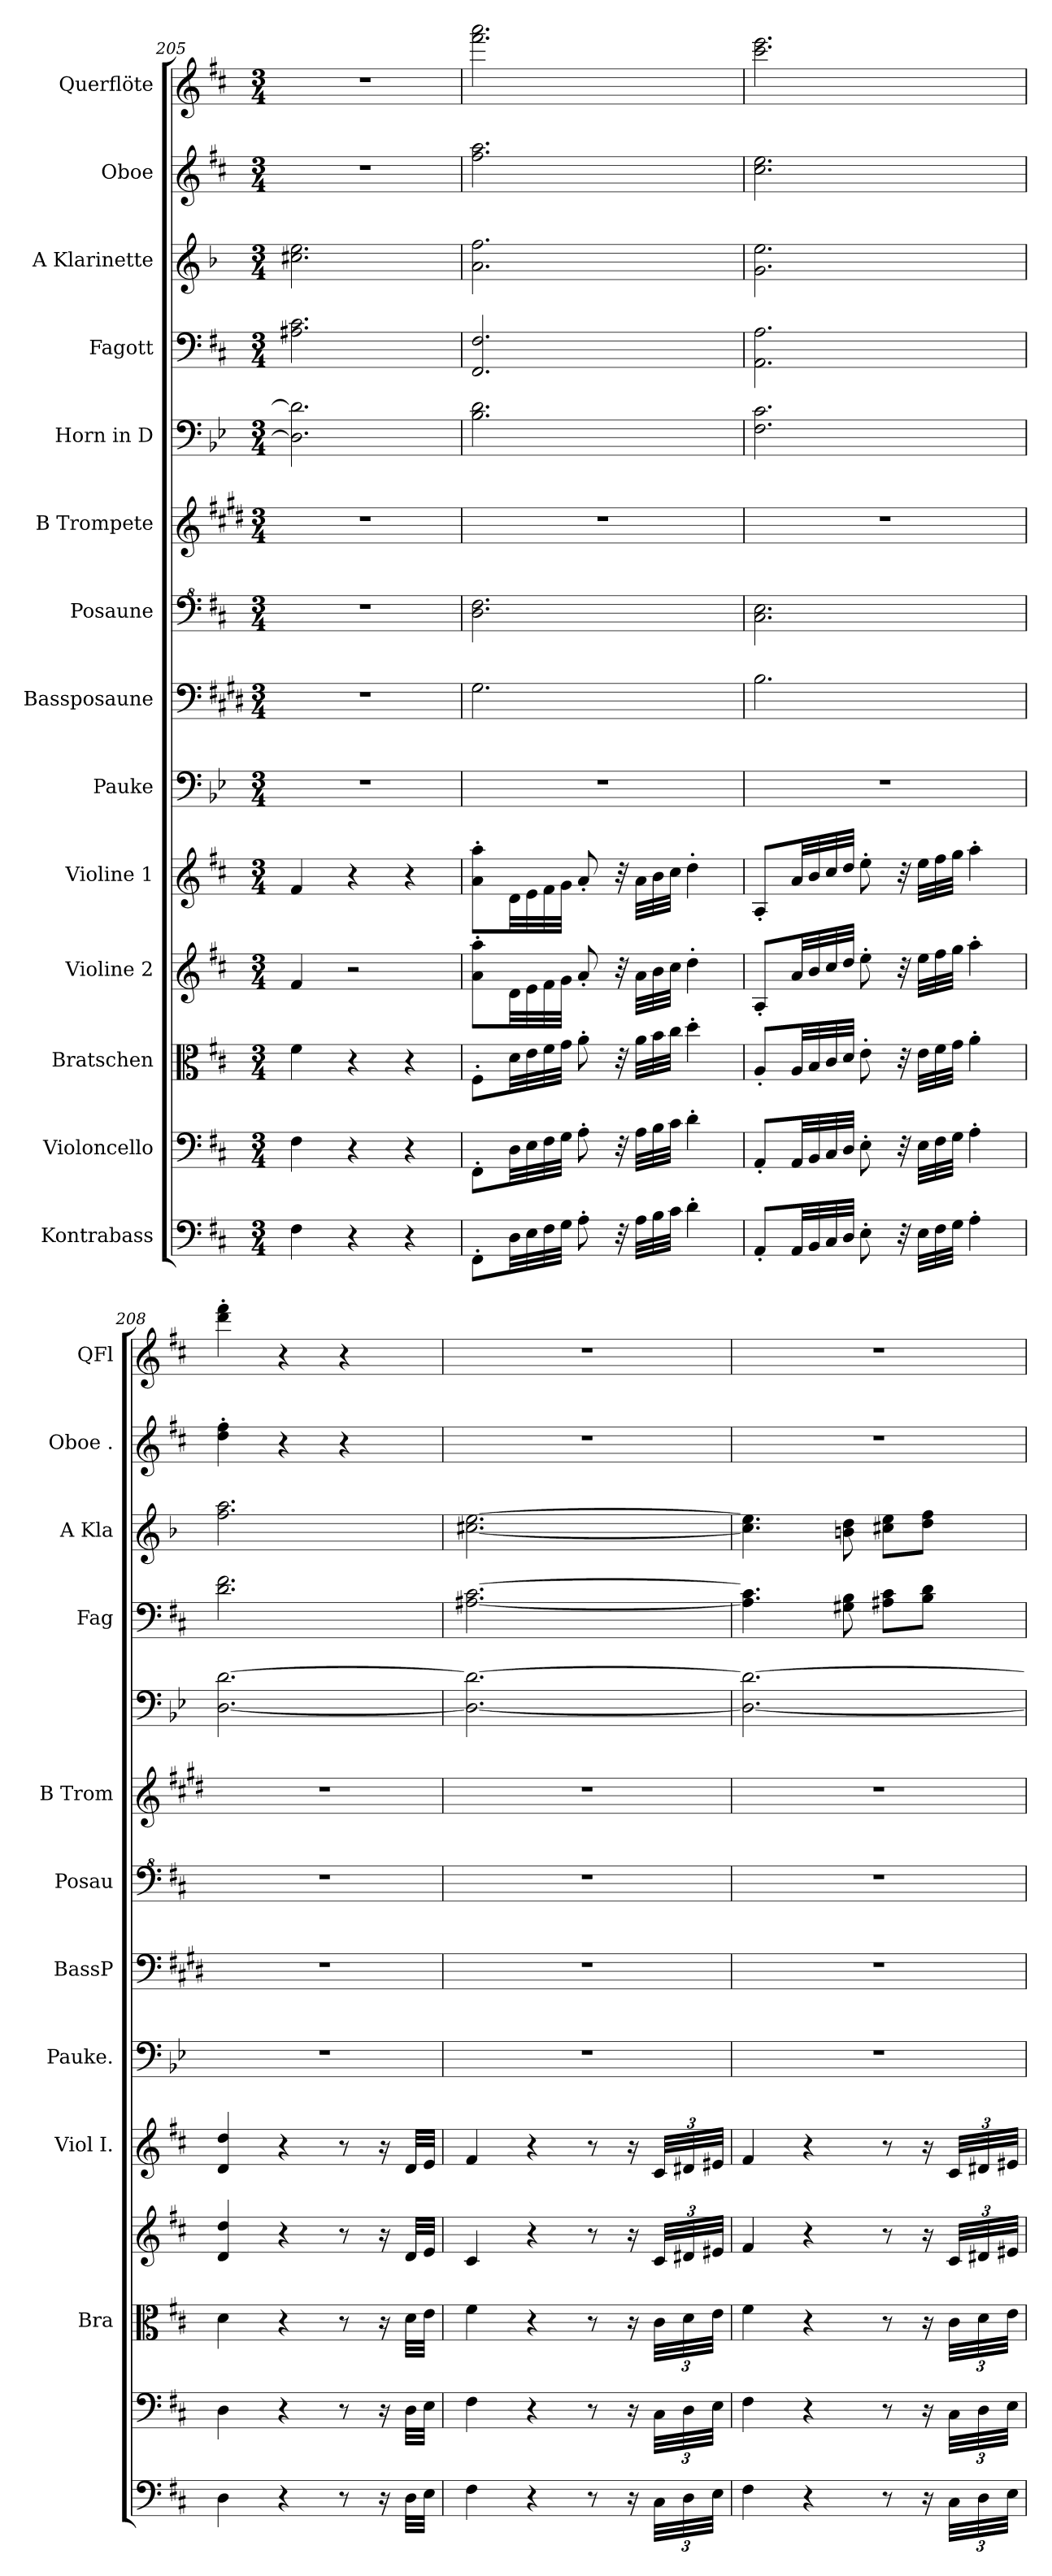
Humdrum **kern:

**kern	**kern	**kern	**kern	**kern	**kern	**kern	**kern	**kern	**kern	**kern	**kern	**kern	**kern
*part14	*part13	*part12	*part11	*part10	*part9	*part8	*part7	*part6	*part5	*part4	*part3	*part2	*part1
*staff14	*staff13	*staff12	*staff11	*staff10	*staff9	*staff8	*staff7	*staff6	*staff5	*staff4	*staff3	*staff2	*staff1
*I"Kontrabass	*I"Violoncello	*I"Bratschen	*I"Violine 2	*I"Violine 1	*I"Pauke	*I"Bassposaune	*I"Posaune	*I"B Trompete	*I"Horn in D	*I"Fagott	*I"A Klarinette	*I"Oboe	*I"Querflöte
*	*	*I'Bra	*	*I'Viol I.	*I'Pauke.	*I'BassP	*I'Posau	*I'B Trom	*	*I'Fag	*I'A Kla	*I'Oboe .	*I'QFl
*clefF4	*clefF4	*clefC3	*clefG2	*clefG2	*clefF4	*clefF4	*clefF^4	*clefG2	*clefF4	*clefF4	*clefG2	*clefG2	*clefG2
*ITrd7c12	*	*	*	*	*ITrd-2c-4	*ITrd1c2	*	*ITrd1c2	*ITrd-2c-4	*	*ITrd2c3	*	*
*k[f#c#]	*k[f#c#]	*k[f#c#]	*k[f#c#]	*k[f#c#]	*k[f#c#]	*k[f#c#]	*k[f#c#]	*k[f#c#]	*k[f#c#]	*k[f#c#]	*k[f#c#]	*k[f#c#]	*k[f#c#]
*M3/4	*M3/4	*M3/4	*M3/4	*M3/4	*M3/4	*M3/4	*M3/4	*M3/4	*M3/4	*M3/4	*M3/4	*M3/4	*M3/4
=205	=205	=205	=205	=205	=205	=205	=205	=205	=205	=205	=205	=205	=205
4FF#\	4F#\	4f#\	4f#/	4f#/	2.r	2.r	2.r	2.r	2.F#\] 2.f#\]	2.A#X\ 2.c#\	2.a#X\ 2.cc#\	2.r	2.r
4r	4r	4r	2r	4r	.	.	.	.	.	.	.	.	.
4r	4r	4r	.	4r	.	.	.	.	.	.	.	.	.
=206	=206	=206	=206	=206	=206	=206	=206	=206	=206	=206	=206	=206	=206
8FFF#'\L	8FF#'\L	8F#'\L	8a\' 8aa\'L	8a\' 8aa\'L	2.r	2.F#\	2.d\ 2.f#\	2.r	2.d\ 2.f#\	2.FF#/ 2.F#/	2.f#\ 2.dd\	2.ff#\ 2.aa\	2.fff#\ 2.aaa\
32DD\LL	32D\LL	32d\LL	32d\LL	32d\LL	.	.	.	.	.	.	.	.	.
32EE\	32E\	32e\	32e\	32e\	.	.	.	.	.	.	.	.	.
32FF#\	32F#\	32f#\	32f#\	32f#\	.	.	.	.	.	.	.	.	.
32GG\JJJ	32G\JJJ	32g\JJJ	32g\JJJ	32g\JJJ	.	.	.	.	.	.	.	.	.
8AA'\	8A'\	8a'\	8a'/	8a'/	.	.	.	.	.	.	.	.	.
32r	32r	32r	32r	32r	.	.	.	.	.	.	.	.	.
32AA\LLL	32A\LLL	32a\LLL	32a\LLL	32a\LLL	.	.	.	.	.	.	.	.	.
32BB\	32B\	32b\	32b\	32b\	.	.	.	.	.	.	.	.	.
32C#\JJJ	32c#\JJJ	32cc#\JJJ	32cc#\JJJ	32cc#\JJJ	.	.	.	.	.	.	.	.	.
4D'\	4d'\	4dd'\	4dd'\	4dd'\	.	.	.	.	.	.	.	.	.
=207	=207	=207	=207	=207	=207	=207	=207	=207	=207	=207	=207	=207	=207
8AAA'/L	8AA'/L	8A'/L	8A'/L	8A'/L	2.r	2.A\	2.c#\ 2.e\	2.r	2.A\ 2.e\	2.AA\ 2.A\	2.e\ 2.cc#\	2.cc#\ 2.ee\	2.ccc#\ 2.eee\
32AAA/LL	32AA/LL	32A/LL	32a/LL	32a/LL	.	.	.	.	.	.	.	.	.
32BBB/	32BB/	32B/	32b/	32b/	.	.	.	.	.	.	.	.	.
32CC#/	32C#/	32c#/	32cc#/	32cc#/	.	.	.	.	.	.	.	.	.
32DD/JJJ	32D/JJJ	32d/JJJ	32dd/JJJ	32dd/JJJ	.	.	.	.	.	.	.	.	.
8EE'\	8E'\	8e'\	8ee'\	8ee'\	.	.	.	.	.	.	.	.	.
32r	32r	32r	32r	32r	.	.	.	.	.	.	.	.	.
32EE\LLL	32E\LLL	32e\LLL	32ee\LLL	32ee\LLL	.	.	.	.	.	.	.	.	.
32FF#\	32F#\	32f#\	32ff#\	32ff#\	.	.	.	.	.	.	.	.	.
32GG\JJJ	32G\JJJ	32g\JJJ	32gg\JJJ	32gg\JJJ	.	.	.	.	.	.	.	.	.
4AA'\	4A'\	4a'\	4aa'\	4aa'\	.	.	.	.	.	.	.	.	.
!!LO:PB:g=z
=208	=208	=208	=208	=208	=208	=208	=208	=208	=208	=208	=208	=208	=208
4DD\	4D\	4d\	4d/ 4dd/	4d/ 4dd/	2.r	2.r	2.r	2.r	[2.F#\ [2.f#\	2.d\ 2.f#\	2.dd\ 2.ff#\	4dd\' 4ff#\'	4ddd\' 4fff#\'
4r	4r	4r	4r	4r	.	.	.	.	.	.	.	4r	4r
8r	8r	8r	8r	8r	.	.	.	.	.	.	.	4r	4r
16r	16r	16r	16r	16r	.	.	.	.	.	.	.	.	.
32DD\LLL	32D\LLL	32d\LLL	32d/LLL	32d/LLL	.	.	.	.	.	.	.	.	.
32EE\JJJ	32E\JJJ	32e\JJJ	32e/JJJ	32e/JJJ	.	.	.	.	.	.	.	.	.
=209	=209	=209	=209	=209	=209	=209	=209	=209	=209	=209	=209	=209	=209
4FF#\	4F#\	4f#\	4c#/	4f#/	2.r	2.r	2.r	2.r	2.F#\_ 2.f#\_	[2.A#X\ [2.c#\	[2.a#X\ [2.cc#\	2.r	2.r
4r	4r	4r	4r	4r	.	.	.	.	.	.	.	.	.
8r	8r	8r	8r	8r	.	.	.	.	.	.	.	.	.
16r	16r	16r	16r	16r	.	.	.	.	.	.	.	.	.
*Xbrackettup	*Xbrackettup	*Xbrackettup	*Xbrackettup	*Xbrackettup	*	*	*	*	*	*	*	*	*
48CC#\LLL	48C#\LLL	48c#\LLL	48c#/LLL	48c#/LLL	.	.	.	.	.	.	.	.	.
48DD\	48D\	48d\	48d#X/	48d#X/	.	.	.	.	.	.	.	.	.
48EE\JJJ	48E\JJJ	48e\JJJ	48e#X/JJJ	48e#X/JJJ	.	.	.	.	.	.	.	.	.
=210	=210	=210	=210	=210	=210	=210	=210	=210	=210	=210	=210	=210	=210
4FF#\	4F#\	4f#\	4f#/	4f#/	2.r	2.r	2.r	2.r	2.F#\_ 2.f#\_	4.A#\] 4.c#\]	4.a#\] 4.cc#\]	2.r	2.r
4r	4r	4r	4r	4r	.	.	.	.	.	.	.	.	.
.	.	.	.	.	.	.	.	.	.	8G#X\ 8B\	8g#X\ 8b\	.	.
8r	8r	8r	8r	8r	.	.	.	.	.	8A#X\ 8c#\L	8a#X\ 8cc#\L	.	.
16r	16r	16r	16r	16r	.	.	.	.	.	8B\ 8d\J	8b\ 8dd\J	.	.
48CC#\LLL	48C#\LLL	48c#\LLL	48c#/LLL	48c#/LLL	.	.	.	.	.	.	.	.	.
48DD\	48D\	48d\	48d#X/	48d#X/	.	.	.	.	.	.	.	.	.
48EE\JJJ	48E\JJJ	48e\JJJ	48e#X/JJJ	48e#X/JJJ	.	.	.	.	.	.	.	.	.
=	=	=	=	=	=	=	=	=	=	=	=	=	=
*-	*-	*-	*-	*-	*-	*-	*-	*-	*-	*-	*-	*-	*-
